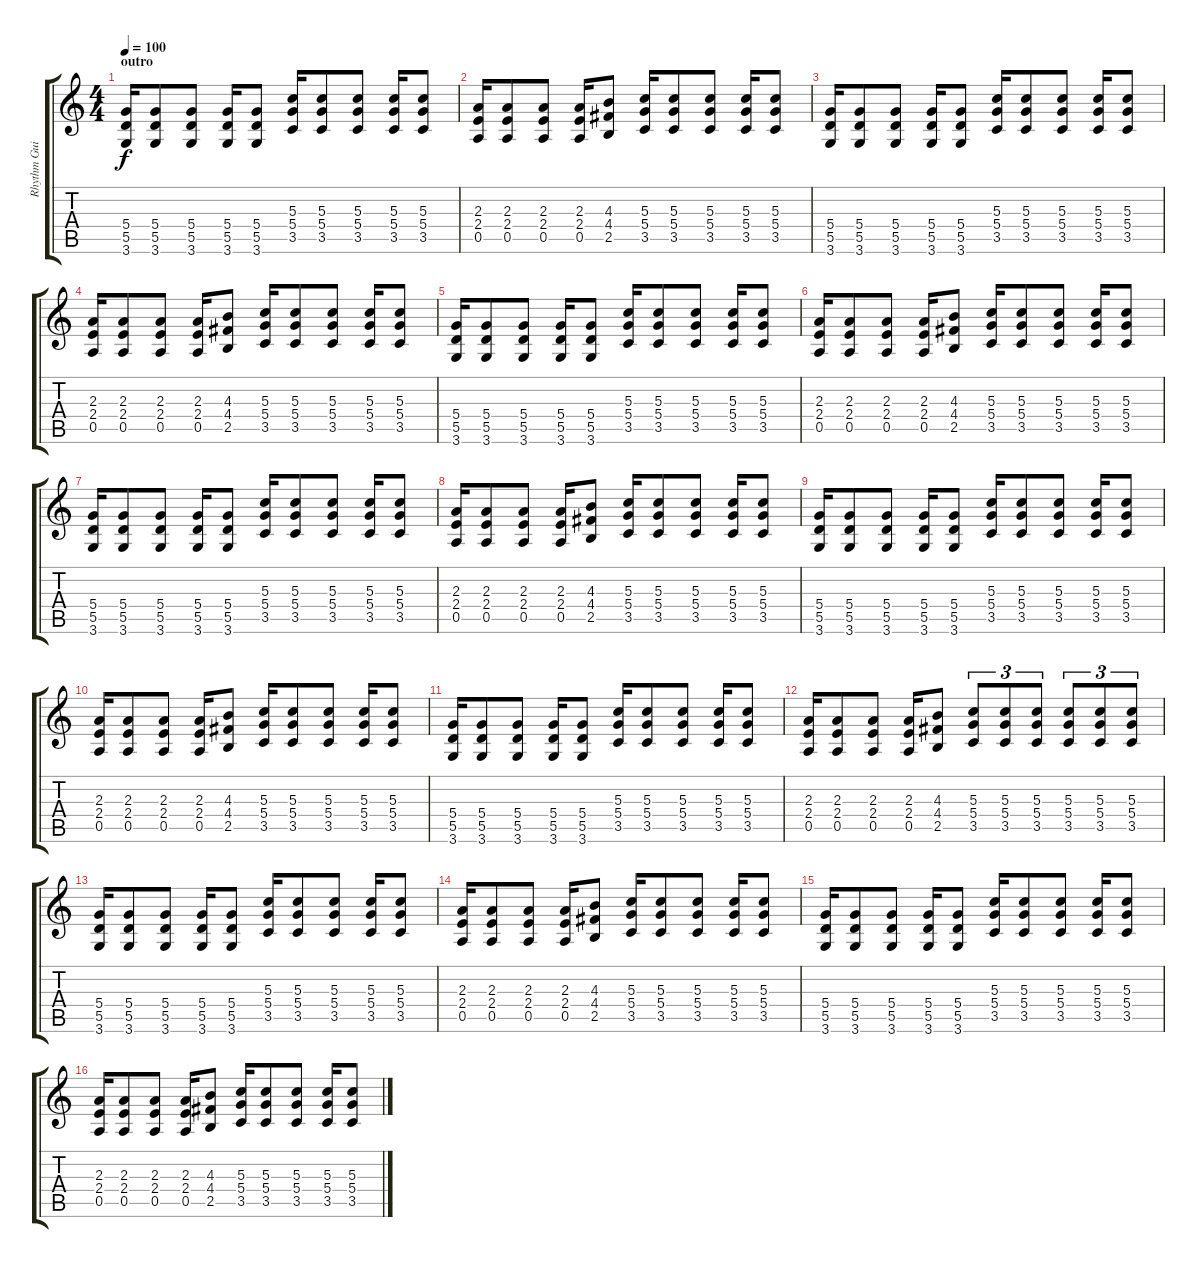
\track ("Rhythm Guitar" "Rhythm Gui") {instrument overdrivenguitar}
\staff {score tabs}
\tuning (E4 B3 G3 D3 A2 E2) {hide}
\ts (4 4)
\section ("" "outro")
\tempo 100
\clef g2
\ks c
(5.4 5.5 3.6).16{dy f} (5.4 5.5 3.6).8 (5.4 5.5 3.6).8 (5.4 5.5 3.6).16 (5.4 5.5 3.6).8 (5.3 5.4 3.5).16 (5.3 5.4 3.5).8 (5.3 5.4 3.5).8 (5.3 5.4 3.5).16 (5.3 5.4 3.5).8 |
(2.3 2.4 0.5).16 (2.3 2.4 0.5).8 (2.3 2.4 0.5).8 (2.3 2.4 0.5).16 (4.3 4.4 2.5).8 (5.3 5.4 3.5).16 (5.3 5.4 3.5).8 (5.3 5.4 3.5).8 (5.3 5.4 3.5).16 (5.3 5.4 3.5).8 |
(5.4 5.5 3.6).16 (5.4 5.5 3.6).8 (5.4 5.5 3.6).8 (5.4 5.5 3.6).16 (5.4 5.5 3.6).8 (5.3 5.4 3.5).16 (5.3 5.4 3.5).8 (5.3 5.4 3.5).8 (5.3 5.4 3.5).16 (5.3 5.4 3.5).8 |
(2.3 2.4 0.5).16 (2.3 2.4 0.5).8 (2.3 2.4 0.5).8 (2.3 2.4 0.5).16 (4.3 4.4 2.5).8 (5.3 5.4 3.5).16 (5.3 5.4 3.5).8 (5.3 5.4 3.5).8 (5.3 5.4 3.5).16 (5.3 5.4 3.5).8 |
(5.4 5.5 3.6).16 (5.4 5.5 3.6).8 (5.4 5.5 3.6).8 (5.4 5.5 3.6).16 (5.4 5.5 3.6).8 (5.3 5.4 3.5).16 (5.3 5.4 3.5).8 (5.3 5.4 3.5).8 (5.3 5.4 3.5).16 (5.3 5.4 3.5).8 |
(2.3 2.4 0.5).16 (2.3 2.4 0.5).8 (2.3 2.4 0.5).8 (2.3 2.4 0.5).16 (4.3 4.4 2.5).8 (5.3 5.4 3.5).16 (5.3 5.4 3.5).8 (5.3 5.4 3.5).8 (5.3 5.4 3.5).16 (5.3 5.4 3.5).8 |
(5.4 5.5 3.6).16 (5.4 5.5 3.6).8 (5.4 5.5 3.6).8 (5.4 5.5 3.6).16 (5.4 5.5 3.6).8 (5.3 5.4 3.5).16 (5.3 5.4 3.5).8 (5.3 5.4 3.5).8 (5.3 5.4 3.5).16 (5.3 5.4 3.5).8 |
(2.3 2.4 0.5).16 (2.3 2.4 0.5).8 (2.3 2.4 0.5).8 (2.3 2.4 0.5).16 (4.3 4.4 2.5).8 (5.3 5.4 3.5).16 (5.3 5.4 3.5).8 (5.3 5.4 3.5).8 (5.3 5.4 3.5).16 (5.3 5.4 3.5).8 |
(5.4 5.5 3.6).16 (5.4 5.5 3.6).8 (5.4 5.5 3.6).8 (5.4 5.5 3.6).16 (5.4 5.5 3.6).8 (5.3 5.4 3.5).16 (5.3 5.4 3.5).8 (5.3 5.4 3.5).8 (5.3 5.4 3.5).16 (5.3 5.4 3.5).8 |
(2.3 2.4 0.5).16 (2.3 2.4 0.5).8 (2.3 2.4 0.5).8 (2.3 2.4 0.5).16 (4.3 4.4 2.5).8 (5.3 5.4 3.5).16 (5.3 5.4 3.5).8 (5.3 5.4 3.5).8 (5.3 5.4 3.5).16 (5.3 5.4 3.5).8 |
(5.4 5.5 3.6).16 (5.4 5.5 3.6).8 (5.4 5.5 3.6).8 (5.4 5.5 3.6).16 (5.4 5.5 3.6).8 (5.3 5.4 3.5).16 (5.3 5.4 3.5).8 (5.3 5.4 3.5).8 (5.3 5.4 3.5).16 (5.3 5.4 3.5).8 |
(2.3 2.4 0.5).16 (2.3 2.4 0.5).8 (2.3 2.4 0.5).8 (2.3 2.4 0.5).16 (4.3 4.4 2.5).8 (5.3 5.4 3.5).8{tu (3 2)} (5.3 5.4 3.5).8{tu (3 2)} (5.3 5.4 3.5).8{tu (3 2)} (5.3 5.4 3.5).8{tu (3 2)} (5.3 5.4 3.5).8{tu (3 2)} (5.3 5.4 3.5).8{tu (3 2)} |
(5.4 5.5 3.6).16 (5.4 5.5 3.6).8 (5.4 5.5 3.6).8 (5.4 5.5 3.6).16 (5.4 5.5 3.6).8 (5.3 5.4 3.5).16 (5.3 5.4 3.5).8 (5.3 5.4 3.5).8 (5.3 5.4 3.5).16 (5.3 5.4 3.5).8 |
(2.3 2.4 0.5).16 (2.3 2.4 0.5).8 (2.3 2.4 0.5).8 (2.3 2.4 0.5).16 (4.3 4.4 2.5).8 (5.3 5.4 3.5).16 (5.3 5.4 3.5).8 (5.3 5.4 3.5).8 (5.3 5.4 3.5).16 (5.3 5.4 3.5).8 |
(5.4 5.5 3.6).16 (5.4 5.5 3.6).8 (5.4 5.5 3.6).8 (5.4 5.5 3.6).16 (5.4 5.5 3.6).8 (5.3 5.4 3.5).16 (5.3 5.4 3.5).8 (5.3 5.4 3.5).8 (5.3 5.4 3.5).16 (5.3 5.4 3.5).8 |
(2.3 2.4 0.5).16 (2.3 2.4 0.5).8 (2.3 2.4 0.5).8 (2.3 2.4 0.5).16 (4.3 4.4 2.5).8 (5.3 5.4 3.5).16 (5.3 5.4 3.5).8 (5.3 5.4 3.5).8 (5.3 5.4 3.5).16 (5.3 5.4 3.5).8
